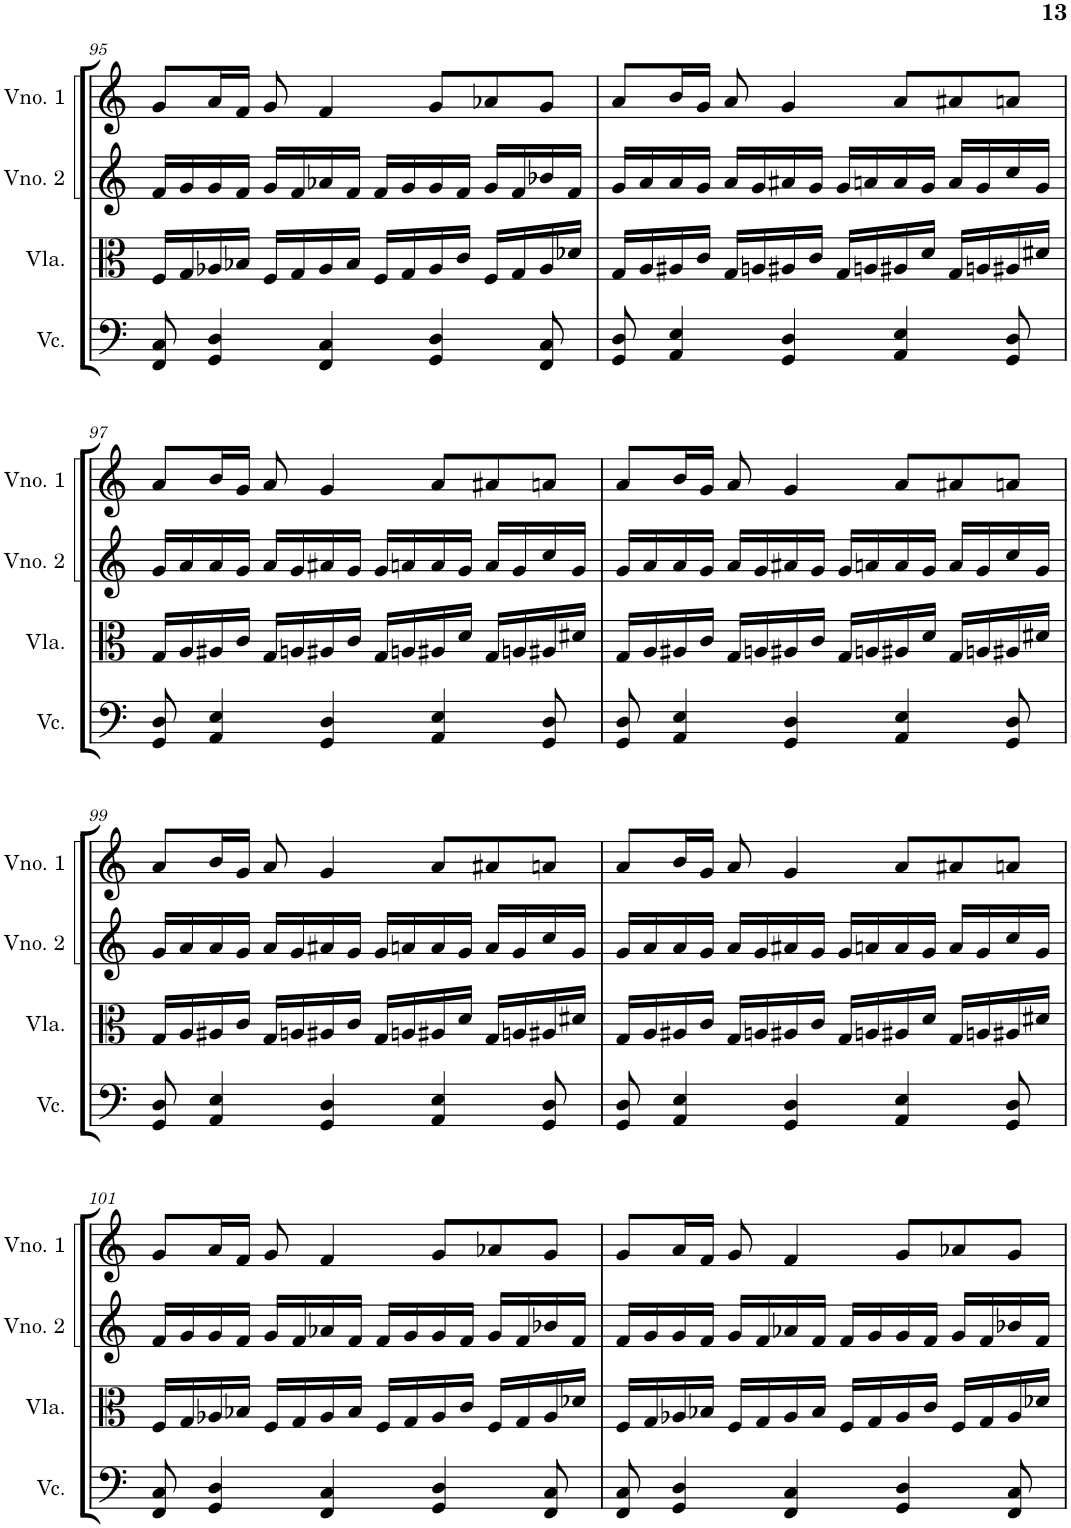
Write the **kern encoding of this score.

**kern	**kern	**kern	**kern
*part4	*part3	*part2	*part1
*staff4	*staff3	*staff2	*staff1
*I"Violoncelo	*I"Viola	*I"Violino 2	*I"Violino 1
*I'Vc.	*I'Vla.	*I'Vno. 2	*I'Vno. 1
!!LO:PB:g=z
*clefF4	*clefC3	*clefG2	*clefG2
*k[]	*k[]	*k[]	*k[]
*M4/4	*M4/4	*M4/4	*M4/4
=95	=95	=95	=95
8FF/ 8C/	16F/LL	16f/LL	8g/L
.	16G/	16g/	.
4GG/ 4D/	16A-X/	16g/	16a/L
.	16B-X/JJ	16f/JJ	16f/JJ
.	16F/LL	16g/LL	8g/
.	16G/	16f/	.
4FF/ 4C/	16A-/	16a-X/	4f/
.	16B-/JJ	16f/JJ	.
.	16F/LL	16f/LL	.
.	16G/	16g/	.
4GG/ 4D/	16A-/	16g/	8g/L
.	16c/JJ	16f/JJ	.
.	16F/LL	16g/LL	8a-X/
.	16G/	16f/	.
8FF/ 8C/	16A-/	16b-X/	8g/J
.	16d-X/JJ	16f/JJ	.
=96	=96	=96	=96
8GG/ 8D/	16G/LL	16g/LL	8a/L
.	16A/	16a/	.
4AA/ 4E/	16A#X/	16a/	16b/L
.	16c/JJ	16g/JJ	16g/JJ
.	16G/LL	16a/LL	8a/
.	16An/	16g/	.
4GG/ 4D/	16A#X/	16a#X/	4g/
.	16c/JJ	16g/JJ	.
.	16G/LL	16g/LL	.
.	16An/	16an/	.
4AA/ 4E/	16A#X/	16a/	8a/L
.	16d/JJ	16g/JJ	.
.	16G/LL	16a/LL	8a#X/
.	16An/	16g/	.
8GG/ 8D/	16A#X/	16cc/	8an/J
.	16d#X/JJ	16g/JJ	.
!!LO:LB:g=z
=97	=97	=97	=97
8GG/ 8D/	16G/LL	16g/LL	8a/L
.	16A/	16a/	.
4AA/ 4E/	16A#X/	16a/	16b/L
.	16c/JJ	16g/JJ	16g/JJ
.	16G/LL	16a/LL	8a/
.	16An/	16g/	.
4GG/ 4D/	16A#X/	16a#X/	4g/
.	16c/JJ	16g/JJ	.
.	16G/LL	16g/LL	.
.	16An/	16an/	.
4AA/ 4E/	16A#X/	16a/	8a/L
.	16d/JJ	16g/JJ	.
.	16G/LL	16a/LL	8a#X/
.	16An/	16g/	.
8GG/ 8D/	16A#X/	16cc/	8an/J
.	16d#X/JJ	16g/JJ	.
=98	=98	=98	=98
8GG/ 8D/	16G/LL	16g/LL	8a/L
.	16A/	16a/	.
4AA/ 4E/	16A#X/	16a/	16b/L
.	16c/JJ	16g/JJ	16g/JJ
.	16G/LL	16a/LL	8a/
.	16An/	16g/	.
4GG/ 4D/	16A#X/	16a#X/	4g/
.	16c/JJ	16g/JJ	.
.	16G/LL	16g/LL	.
.	16An/	16an/	.
4AA/ 4E/	16A#X/	16a/	8a/L
.	16d/JJ	16g/JJ	.
.	16G/LL	16a/LL	8a#X/
.	16An/	16g/	.
8GG/ 8D/	16A#X/	16cc/	8an/J
.	16d#X/JJ	16g/JJ	.
!!LO:LB:g=z
=99	=99	=99	=99
8GG/ 8D/	16G/LL	16g/LL	8a/L
.	16A/	16a/	.
4AA/ 4E/	16A#X/	16a/	16b/L
.	16c/JJ	16g/JJ	16g/JJ
.	16G/LL	16a/LL	8a/
.	16An/	16g/	.
4GG/ 4D/	16A#X/	16a#X/	4g/
.	16c/JJ	16g/JJ	.
.	16G/LL	16g/LL	.
.	16An/	16an/	.
4AA/ 4E/	16A#X/	16a/	8a/L
.	16d/JJ	16g/JJ	.
.	16G/LL	16a/LL	8a#X/
.	16An/	16g/	.
8GG/ 8D/	16A#X/	16cc/	8an/J
.	16d#X/JJ	16g/JJ	.
=100	=100	=100	=100
8GG/ 8D/	16G/LL	16g/LL	8a/L
.	16A/	16a/	.
4AA/ 4E/	16A#X/	16a/	16b/L
.	16c/JJ	16g/JJ	16g/JJ
.	16G/LL	16a/LL	8a/
.	16An/	16g/	.
4GG/ 4D/	16A#X/	16a#X/	4g/
.	16c/JJ	16g/JJ	.
.	16G/LL	16g/LL	.
.	16An/	16an/	.
4AA/ 4E/	16A#X/	16a/	8a/L
.	16d/JJ	16g/JJ	.
.	16G/LL	16a/LL	8a#X/
.	16An/	16g/	.
8GG/ 8D/	16A#X/	16cc/	8an/J
.	16d#X/JJ	16g/JJ	.
!!LO:LB:g=z
=101	=101	=101	=101
8FF/ 8C/	16F/LL	16f/LL	8g/L
.	16G/	16g/	.
4GG/ 4D/	16A-X/	16g/	16a/L
.	16B-X/JJ	16f/JJ	16f/JJ
.	16F/LL	16g/LL	8g/
.	16G/	16f/	.
4FF/ 4C/	16A-/	16a-X/	4f/
.	16B-/JJ	16f/JJ	.
.	16F/LL	16f/LL	.
.	16G/	16g/	.
4GG/ 4D/	16A-/	16g/	8g/L
.	16c/JJ	16f/JJ	.
.	16F/LL	16g/LL	8a-X/
.	16G/	16f/	.
8FF/ 8C/	16A-/	16b-X/	8g/J
.	16d-X/JJ	16f/JJ	.
=102	=102	=102	=102
8FF/ 8C/	16F/LL	16f/LL	8g/L
.	16G/	16g/	.
4GG/ 4D/	16A-X/	16g/	16a/L
.	16B-X/JJ	16f/JJ	16f/JJ
.	16F/LL	16g/LL	8g/
.	16G/	16f/	.
4FF/ 4C/	16A-/	16a-X/	4f/
.	16B-/JJ	16f/JJ	.
.	16F/LL	16f/LL	.
.	16G/	16g/	.
4GG/ 4D/	16A-/	16g/	8g/L
.	16c/JJ	16f/JJ	.
.	16F/LL	16g/LL	8a-X/
.	16G/	16f/	.
8FF/ 8C/	16A-/	16b-X/	8g/J
.	16d-X/JJ	16f/JJ	.
=	=	=	=
*-	*-	*-	*-
